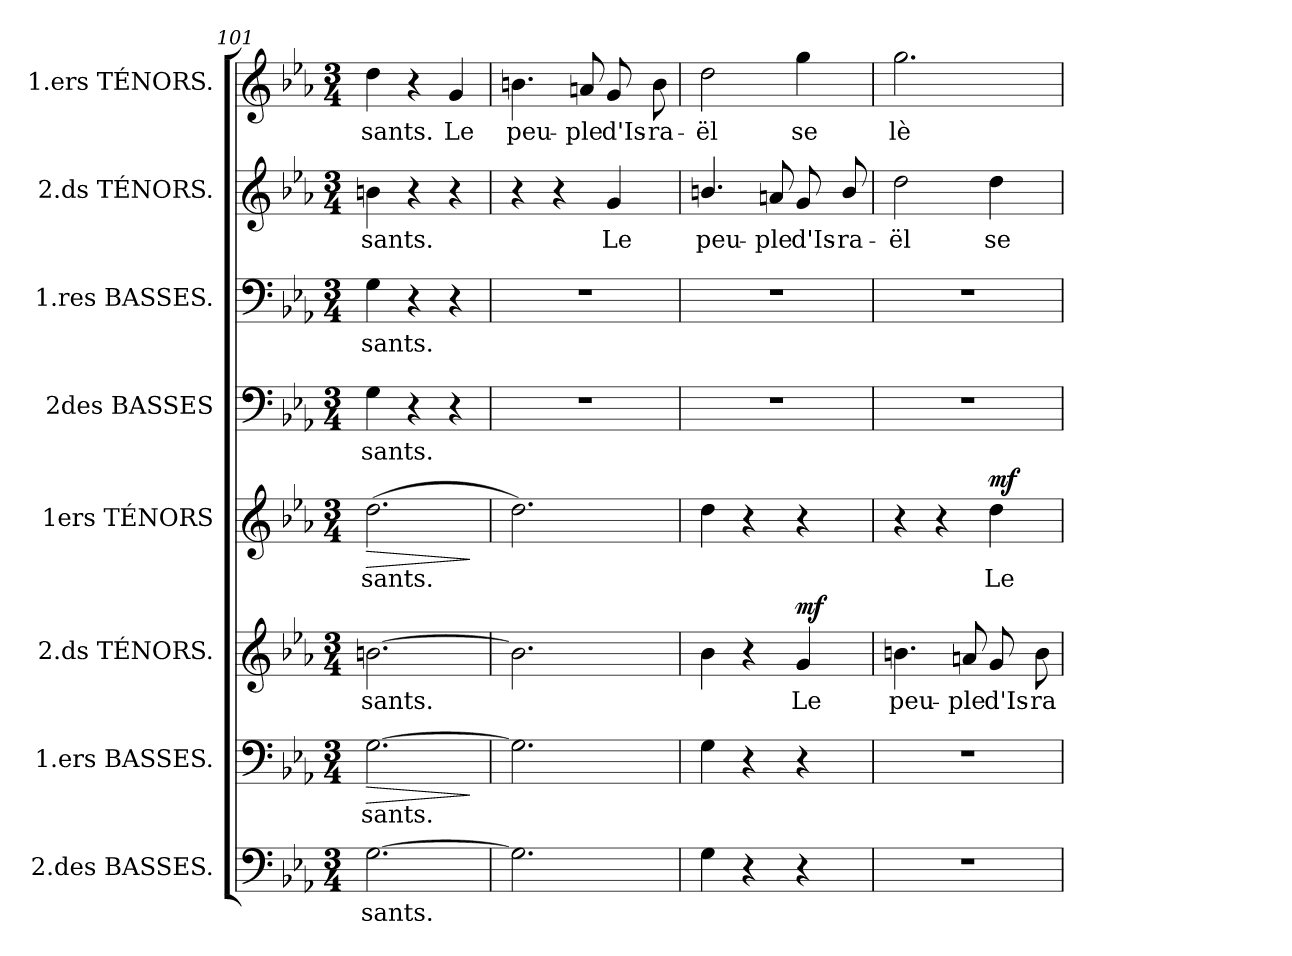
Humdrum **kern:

**kern	**text	**kern	**text	**dynam	**kern	**text	**dynam	**kern	**text	**dynam	**kern	**text	**kern	**text	**kern	**text	**kern	**text
*part8	*part8	*part7	*part7	*part7	*part6	*part6	*part6	*part5	*part5	*part5	*part4	*part4	*part3	*part3	*part2	*part2	*part1	*part1
*staff8	*staff8	*staff7	*staff7	*staff7	*staff6	*staff6	*staff6	*staff5	*staff5	*staff5	*staff4	*staff4	*staff3	*staff3	*staff2	*staff2	*staff1	*staff1
*I"2.des BASSES.	*	*I"1.ers BASSES.	*	*	*I"2.ds TÉNORS.	*	*	*I"1ers TÉNORS	*	*	*I"2des BASSES	*	*I"1.res BASSES.	*	*I"2.ds TÉNORS.	*	*I"1.ers TÉNORS.	*
*clefF4	*	*clefF4	*	*	*clefG2	*	*	*clefG2	*	*	*clefF4	*	*clefF4	*	*clefG2	*	*clefG2	*
*k[b-e-a-]	*	*k[b-e-a-]	*	*	*k[b-e-a-]	*	*	*k[b-e-a-]	*	*	*k[b-e-a-]	*	*k[b-e-a-]	*	*k[b-e-a-]	*	*k[b-e-a-]	*
*E-:	*	*E-:	*	*	*E-:	*	*	*E-:	*	*	*E-:	*	*E-:	*	*E-:	*	*E-:	*
*M3/4	*	*M3/4	*	*	*M3/4	*	*	*M3/4	*	*	*M3/4	*	*M3/4	*	*M3/4	*	*M3/4	*
=101	=101	=101	=101	=101	=101	=101	=101	=101	=101	=101	=101	=101	=101	=101	=101	=101	=101	=101
!	!LO:LY:b	!	!	!	!	!	!	!	!	!	!	!	!	!	!	!	!	!
!	!	!	!LO:LY:b	!LO:HP:b	!	!	!	!	!	!	!	!	!	!	!	!	!	!
!	!	!	!	!	!	!LO:LY:b	!	!	!	!	!	!	!	!	!	!	!	!
!	!	!	!	!	!	!	!	!	!LO:LY:b	!LO:HP:b	!	!	!	!	!	!	!	!
!	!	!	!	!	!	!	!	!	!	!	!	!LO:LY:b	!	!	!	!	!	!
!	!	!	!	!	!	!	!	!	!	!	!	!	!	!LO:LY:b	!	!	!	!
!	!	!	!	!	!	!	!	!	!	!	!	!	!	!	!	!LO:LY:b	!	!
!	!	!	!	!	!	!	!	!	!	!	!	!	!	!	!	!	!	!LO:LY:b
[>2.G\	-sants.	[>2.G\	-sants.	>	[>2.bn\	-sants.	.	(>2.dd\	-sants.	>	4G\	-sants.	4G\	-sants.	4bn\	-sants.	4dd\	-sants.
.	.	.	.	.	.	.	.	.	.	.	4r	.	4r	.	4r	.	4r	.
!	!	!	!	!	!	!	!	!	!	!	!	!	!	!	!	!	!	!LO:LY:b
.	.	.	.	.	.	.	.	.	.	.	4r	.	4r	.	4r	.	4g/	Le
.	.	.	.	]	.	.	.	.	.	]	.	.	.	.	.	.	.	.
=102	=102	=102	=102	=102	=102	=102	=102	=102	=102	=102	=102	=102	=102	=102	=102	=102	=102	=102
!	!	!	!	!	!	!	!	!	!	!	!LO:N:vis=1	!	!LO:N:vis=1	!	!	!	!	!
!	!	!	!	!	!	!	!	!	!	!	!	!	!	!	!	!	!	!LO:LY:b
2.G\]	.	2.G\]	.	.	2.b\]	.	.	2.dd\)	.	.	2.r	.	2.r	.	4r	.	4.bn\	peu-
.	.	.	.	.	.	.	.	.	.	.	.	.	.	.	4r	.	.	.
!	!	!	!	!	!	!	!	!	!	!	!	!	!	!	!	!	!	!LO:LY:b
.	.	.	.	.	.	.	.	.	.	.	.	.	.	.	.	.	8an/	-ple
!	!	!	!	!	!	!	!	!	!	!	!	!	!	!	!	!LO:LY:b	!	!
!	!	!	!	!	!	!	!	!	!	!	!	!	!	!	!	!	!	!LO:LY:b
.	.	.	.	.	.	.	.	.	.	.	.	.	.	.	4g/	Le	8g/	d'Is-
!	!	!	!	!	!	!	!	!	!	!	!	!	!	!	!	!	!	!LO:LY:b
.	.	.	.	.	.	.	.	.	.	.	.	.	.	.	.	.	8b\	-ra-
=103	=103	=103	=103	=103	=103	=103	=103	=103	=103	=103	=103	=103	=103	=103	=103	=103	=103	=103
!	!	!	!	!	!	!	!	!	!	!	!LO:N:vis=1	!	!LO:N:vis=1	!	!	!	!	!
!	!	!	!	!	!	!	!	!	!	!	!	!	!	!	!	!LO:LY:b	!	!
!	!	!	!	!	!	!	!	!	!	!	!	!	!	!	!	!	!	!LO:LY:b
4G\	.	4G\	.	.	4b-\	.	.	4dd\	.	.	2.r	.	2.r	.	4.bn/	peu-	2dd\	-ël
4r	.	4r	.	.	4r	.	.	4r	.	.	.	.	.	.	.	.	.	.
!	!	!	!	!	!	!	!	!	!	!	!	!	!	!	!	!LO:LY:b	!	!
.	.	.	.	.	.	.	.	.	.	.	.	.	.	.	8an/	-ple	.	.
!	!	!	!	!	!	!LO:LY:b	!	!	!	!	!	!	!	!	!	!	!	!
!	!	!	!	!	!	!	!	!	!	!	!	!	!	!	!	!LO:LY:b	!	!
!	!	!	!	!	!	!	!LO:DY:a	!	!	!	!	!	!	!	!	!	!	!LO:LY:b
4r	.	4r	.	.	4g/	Le	mf	4r	.	.	.	.	.	.	8g/	d'Is-	4gg\	se
!	!	!	!	!	!	!	!	!	!	!	!	!	!	!	!	!LO:LY:b	!	!
.	.	.	.	.	.	.	.	.	.	.	.	.	.	.	8b/	-ra-	.	.
=104	=104	=104	=104	=104	=104	=104	=104	=104	=104	=104	=104	=104	=104	=104	=104	=104	=104	=104
!LO:N:vis=1	!	!LO:N:vis=1	!	!	!	!	!	!	!	!	!	!	!	!	!	!	!	!
!	!	!	!	!	!	!LO:LY:b	!	!	!	!	!LO:N:vis=1	!	!LO:N:vis=1	!	!	!	!	!
!	!	!	!	!	!	!	!	!	!	!	!	!	!	!	!	!LO:LY:b	!	!
!	!	!	!	!	!	!	!	!	!	!	!	!	!	!	!	!	!	!LO:LY:b
2.r	.	2.r	.	.	4.bn\	peu-	.	4r	.	.	2.r	.	2.r	.	2dd\	-ël	2.gg\	lè-
.	.	.	.	.	.	.	.	4r	.	.	.	.	.	.	.	.	.	.
!	!	!	!	!	!	!LO:LY:b	!	!	!	!	!	!	!	!	!	!	!	!
.	.	.	.	.	8an/	-ple	.	.	.	.	.	.	.	.	.	.	.	.
!	!	!	!	!	!	!LO:LY:b	!	!	!	!	!	!	!	!	!	!	!	!
!	!	!	!	!	!	!	!	!	!LO:LY:b	!	!	!	!	!	!	!	!	!
!	!	!	!	!	!	!	!	!	!	!LO:DY:a	!	!	!	!	!	!LO:LY:b	!	!
.	.	.	.	.	8g/	d'Is-	.	4dd\	Le	mf	.	.	.	.	4dd\	se	.	.
!	!	!	!	!	!	!LO:LY:b	!	!	!	!	!	!	!	!	!	!	!	!
.	.	.	.	.	8b\	-ra-	.	.	.	.	.	.	.	.	.	.	.	.
=	=	=	=	=	=	=	=	=	=	=	=	=	=	=	=	=	=	=
*-	*-	*-	*-	*-	*-	*-	*-	*-	*-	*-	*-	*-	*-	*-	*-	*-	*-	*-
